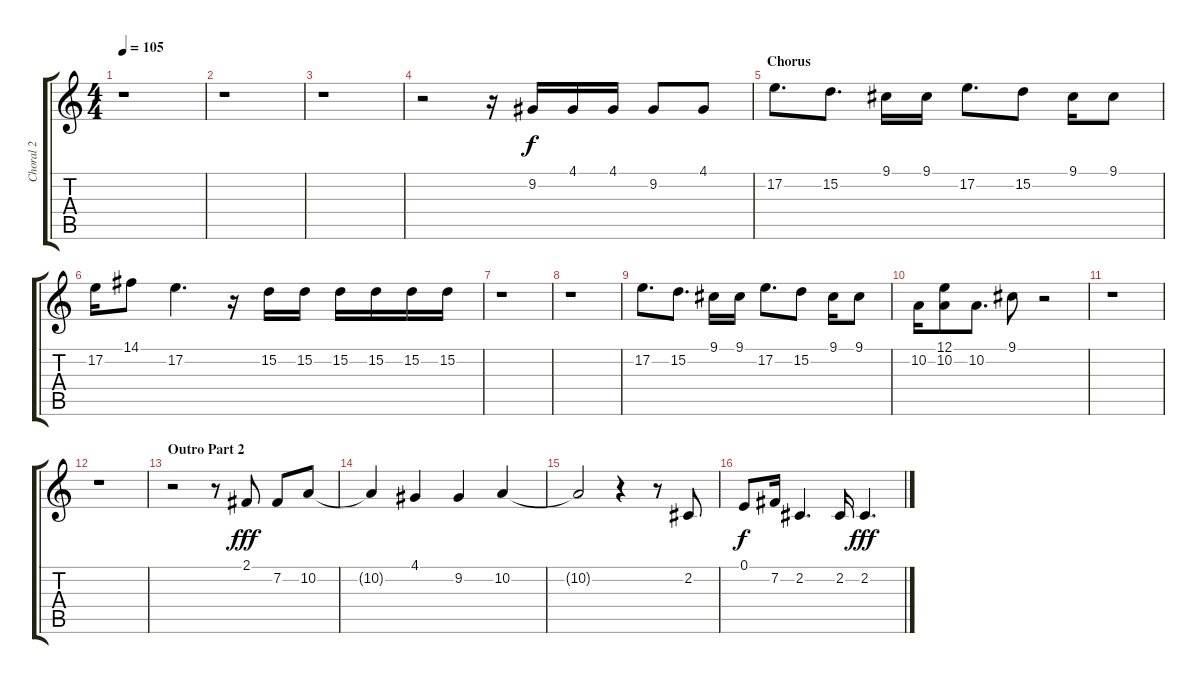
\track ("Choral 2" "Choral 2") {instrument clarinet}
\staff {score tabs}
\tuning (E4 B3 G3 D3 A2 E2) {hide}
\ts (4 4)
\tempo 105
\clef g2
\ks c
r.1{dy fff} |
r.1 |
r.1 |
r.2 r.16 9.2.16{dy f} 4.1.16 4.1.16 9.2.8 4.1.8 |
\section ("" "Chorus")
17.2.8{d} 15.2.8{d} 9.1.16 9.1.16 17.2.8{d} 15.2.8 9.1.16 9.1.8 |
17.2.16 14.1.8 17.2.4{d} r.16 15.2.16 15.2.16 15.2.16 15.2.16 15.2.16 15.2.16 |
r.1 |
r.1 |
17.2.8{d} 15.2.8{d} 9.1.16 9.1.16 17.2.8{d} 15.2.8 9.1.16 9.1.8 |
10.2.16 (12.1 10.2).8 10.2.8{d} 9.1.8 r.2 |
r.1 |
r.1 |
\section ("" "Outro Part 2")
r.2 r.8 2.1.8{dy fff} 7.2.8 10.2.8 |
10.2{t}.4 4.1.4 9.2.4 10.2.4 |
10.2{t}.2 r.4 r.8 2.2.8 |
0.1.8{dy f} 7.2.16 2.2.4{d} 2.2.16 2.2.4{d dy fff}
